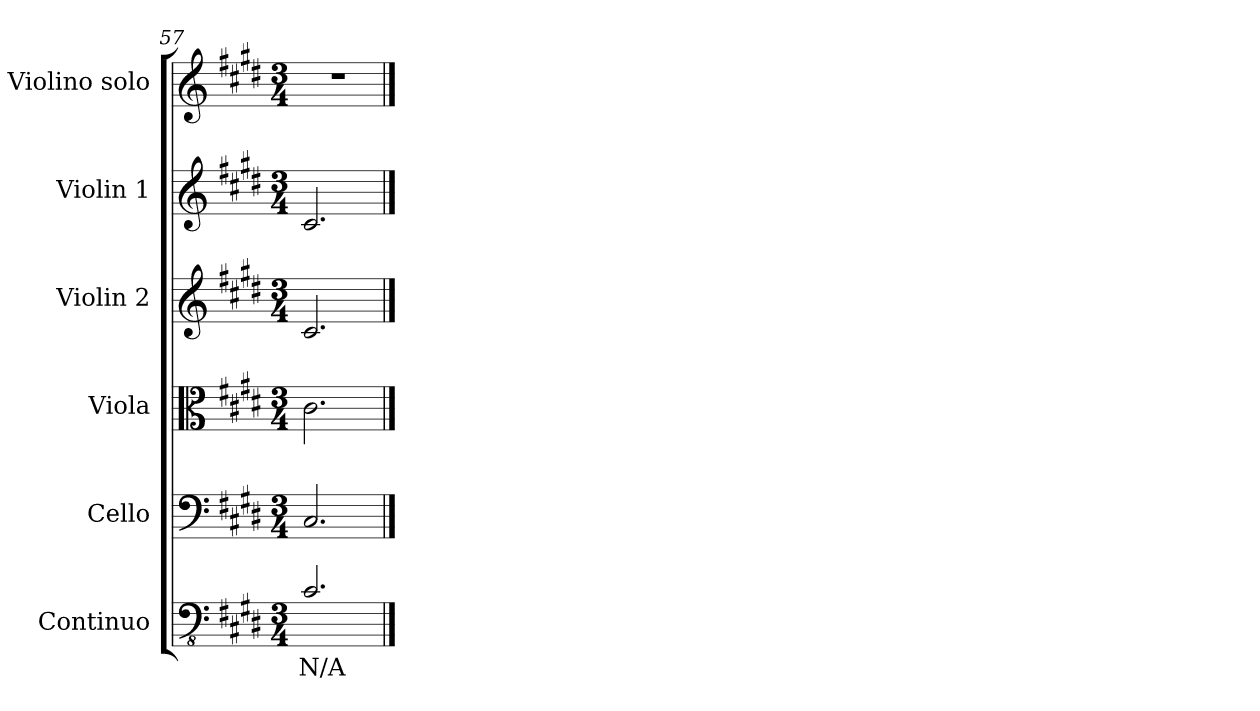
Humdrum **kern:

**kern	**text	**kern	**kern	**kern	**kern	**kern
*part6	*part6	*part5	*part4	*part3	*part2	*part1
*staff6	*staff6	*staff5	*staff4	*staff3	*staff2	*staff1
*I"Continuo	*	*I"Cello	*I"Viola	*I"Violin 2	*I"Violin 1	*I"Violino solo
*I'Cto	*	*	*I'Vla.	*I'Vn 2	*I'Vn 1	*I'Vln.
!!LO:PB:g=z
*clefFv4	*	*clefF4	*clefC3	*clefG2	*clefG2	*clefG2
*ITrd7c12	*	*	*	*	*	*
*k[f#c#g#d#]	*	*k[f#c#g#d#]	*k[f#c#g#d#]	*k[f#c#g#d#]	*k[f#c#g#d#]	*k[f#c#g#d#]
*M3/4	*	*M3/4	*M3/4	*M3/4	*M3/4	*M3/4
=57	=57	=57	=57	=57	=57	=57
2.CC#/	N/A	2.C#/	2.c#\	2.c#/	2.c#/	2.r
==	==	==	==	==	==	==
*-	*-	*-	*-	*-	*-	*-
